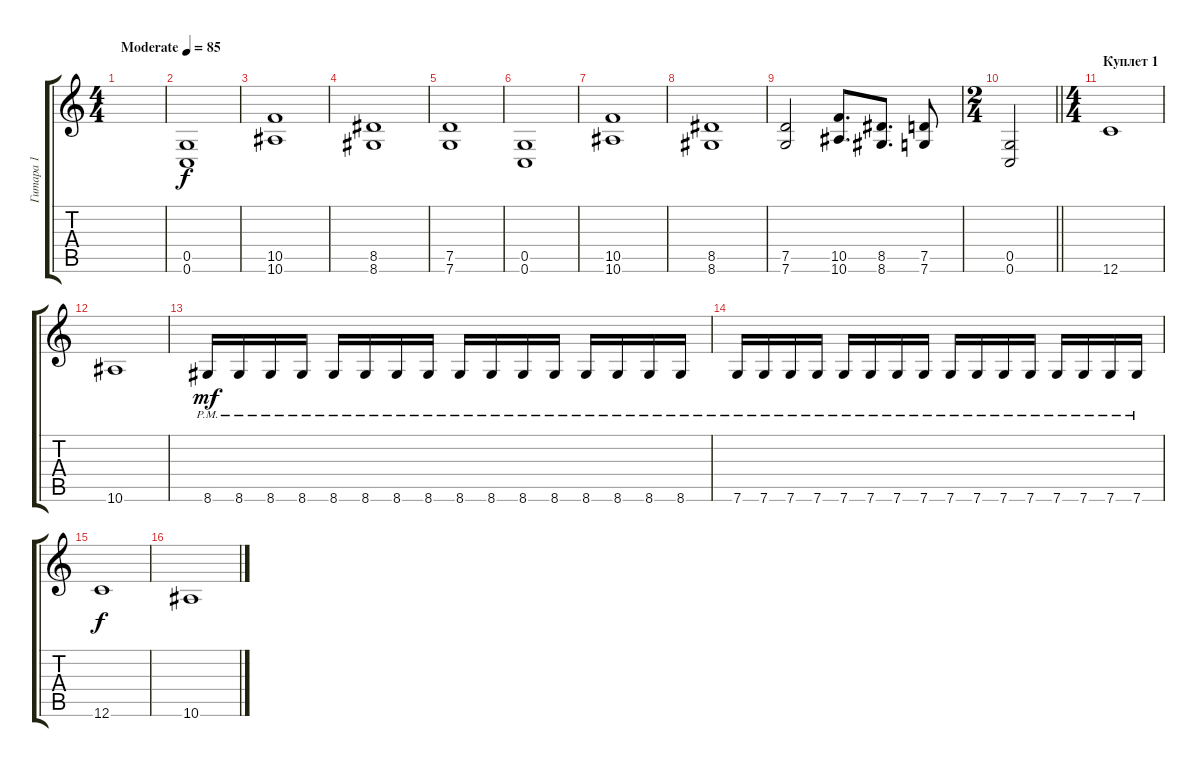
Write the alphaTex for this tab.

\track ("Гитара 1" "Гитара 1") {instrument distortionguitar}
\staff {score tabs}
\tuning (D4 A3 F3 C3 G2 C2) {hide}
\ts (4 4)
\tempo (85 "Moderate")
\clef g2
\ks c
|
(0.5 0.6).1 |
(10.5 10.6).1 |
(8.5 8.6).1 |
(7.5 7.6).1 |
(0.5 0.6).1 |
(10.5 10.6).1 |
(8.5 8.6).1 |
(7.5 7.6).2 (10.5 10.6).8{d} (8.5 8.6).8{d} (7.5 7.6).8 |
\ts (2 4)
\barLineRight lightlight
(0.5 0.6).2 |
\ts (4 4)
\section ("" "Куплет 1")
12.6.1 |
10.6.1 |
8.6{pm}.16{dy mf} 8.6{pm}.16 8.6{pm}.16 8.6{pm}.16 8.6{pm}.16 8.6{pm}.16 8.6{pm}.16 8.6{pm}.16 8.6{pm}.16 8.6{pm}.16 8.6{pm}.16 8.6{pm}.16 8.6{pm}.16 8.6{pm}.16 8.6{pm}.16 8.6{pm}.16 |
7.6{pm}.16 7.6{pm}.16 7.6{pm}.16 7.6{pm}.16 7.6{pm}.16 7.6{pm}.16 7.6{pm}.16 7.6{pm}.16 7.6{pm}.16 7.6{pm}.16 7.6{pm}.16 7.6{pm}.16 7.6{pm}.16 7.6{pm}.16 7.6{pm}.16 7.6{pm}.16 |
12.6.1{dy f} |
10.6.1
